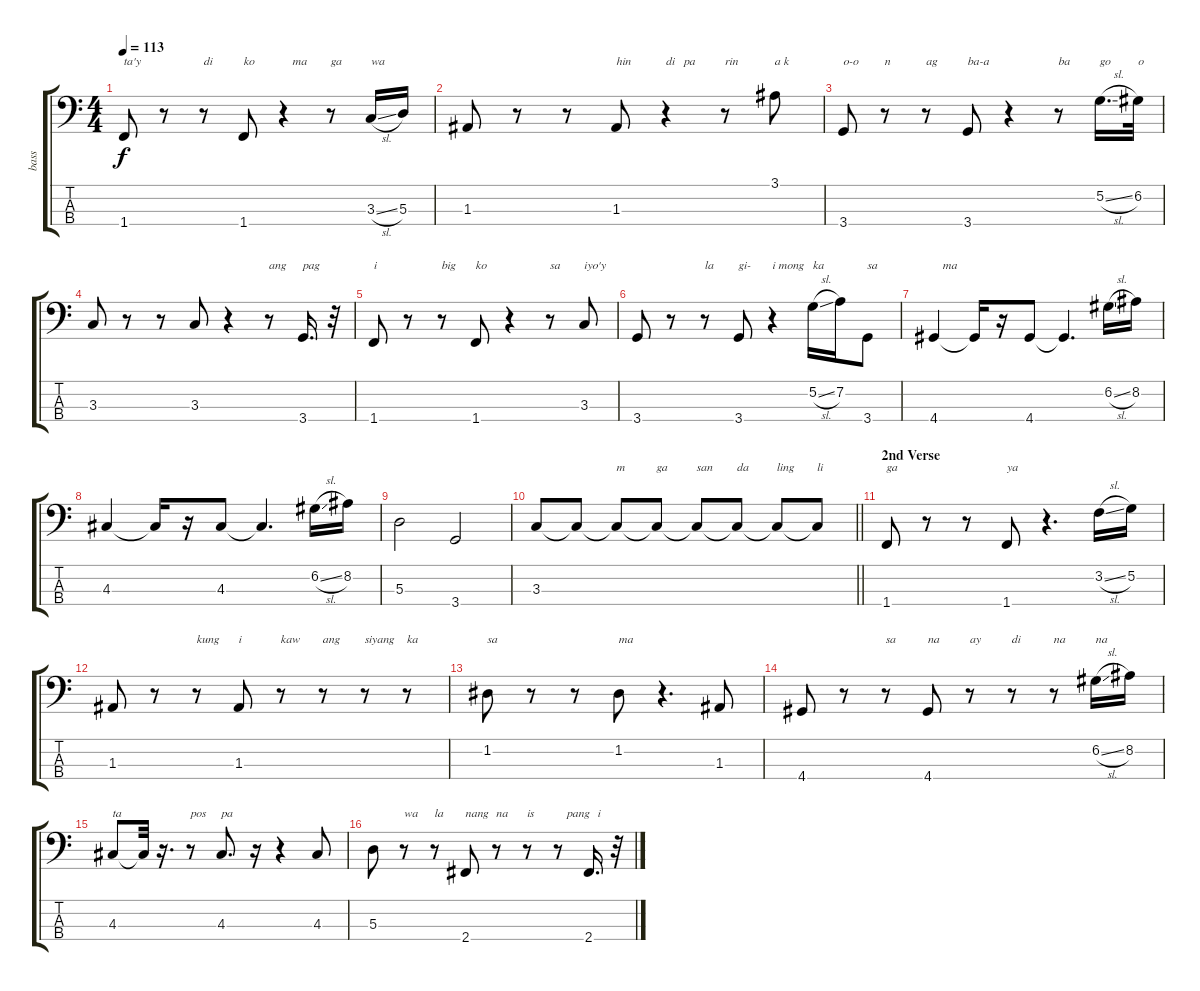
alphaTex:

\track ("bass" "bass") {instrument electricbassfinger}
\staff {score tabs}
\tuning (G2 D2 A1 E1) {hide}
\ts (4 4)
\tempo 113
\clef f4
\ks c
1.4.8{txt "ta'y" dy f} r.8 r.8{txt "di"} 1.4.8{txt "ko"} r.4{txt "   ma"} r.8{txt "ga"} 3.3{sl}.16{txt "wa"} 5.3.16 |
1.3.8 r.8 r.8 1.3.8{txt "hin"} r.4{txt "di   pa"} r.8{txt "rin"} 3.1.8{txt "a k"} |
3.4.8{txt "o-o"} r.8{txt "n"} r.8{txt "ag"} 3.4.8{txt "ba-a"} r.4 r.8{txt "ba"} 5.2{sl}.16{d txt "go"} 6.2.32{txt "o"} |
3.3.8 r.8 r.8 3.3.8 r.4 r.8{txt "ang"} 3.4.16{d txt "pag"} r.32 |
1.4.8{txt "i"} r.8 r.8{txt "big"} 1.4.8{txt "ko"} r.4 r.8{txt "sa"} 3.3.8{txt "iyo'y"} |
3.4.8 r.8 r.8{txt "la"} 3.4.8{txt "gi-"} r.4{txt "i mong"} 5.2{sl}.16{txt "ka"} 7.2.16 3.4.8{txt "sa"} |
4.4.4{txt "   ma"} 4.4{t}.16 r.16 4.4.8 4.4{t}.4{d} 6.2{sl}.16 8.2.16 |
4.3.4 4.3{t}.16 r.16 4.3.8 4.3{t}.4{d} 6.2{sl}.16 8.2.16 |
5.3.2 3.4.2 |
\barLineRight lightlight
3.3.8 3.3{t}.8 3.3{t}.8{txt "m"} 3.3{t}.8{txt "ga"} 3.3{t}.8{txt "san"} 3.3{t}.8{txt "da"} 3.3{t}.8{txt "ling"} 3.3{t}.8{txt "li"} |
\section ("" "2nd Verse")
1.4.8{txt "ga"} r.8 r.8 1.4.8{txt "ya"} r.4{d} 3.2{sl}.16 5.2.16 |
1.3.8 r.8 r.8{txt "kung"} 1.3.8{txt "i"} r.8{txt "kaw"} r.8{txt "ang"} r.8{txt "siyang"} r.8{txt "ka"} |
1.2.8{txt "sa"} r.8 r.8 1.2.8{txt "ma"} r.4{d} 1.3.8 |
4.4.8 r.8 r.8{txt "sa"} 4.4.8{txt "na"} r.8{txt "ay"} r.8{txt "di"} r.8{txt "na"} 6.2{sl}.16{txt "na"} 8.2.16 |
4.3.8{txt "ta"} 4.3{t}.32 r.16{d} r.8{txt "pos"} 4.3.8{d txt "pa"} r.16 r.4 4.3.8 |
5.3.8 r.8{txt "wa"} r.8{txt "la"} 2.4.8{txt "nang"} r.8{txt "na"} r.8{txt "is"} r.8{txt "   pang"} 2.4.16{d txt "   i"} r.32
